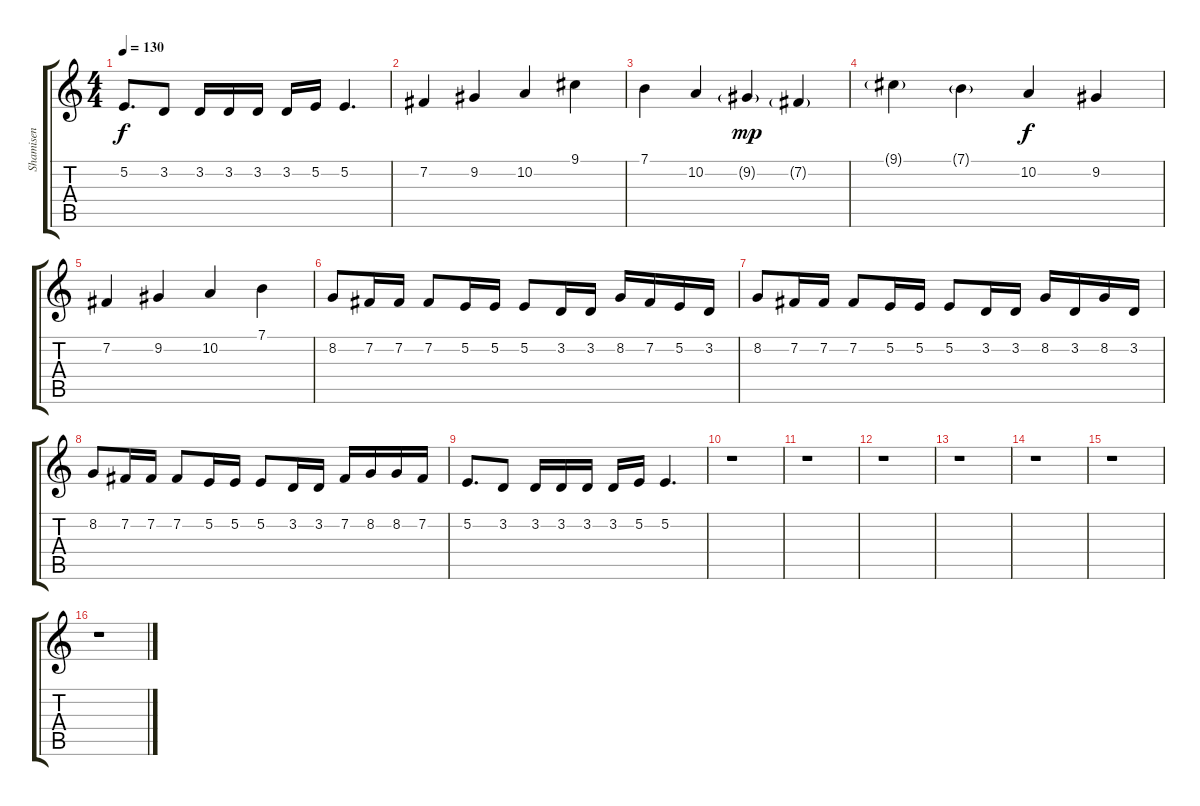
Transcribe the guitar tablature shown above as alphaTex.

\track ("Shamisen" "Shamisen") {instrument shamisen}
\staff {score tabs}
\tuning (E4 B3 G3 D3 A2 E2) {hide}
\ts (4 4)
\tempo 130
\clef g2
\ks c
5.2.8{d dy f} 3.2.8 3.2.16 3.2.16 3.2.16 3.2.16 5.2.16 5.2.4{d} |
7.2.4 9.2.4 10.2.4 9.1.4 |
7.1.4 10.2.4 9.2{g}.4{dy mp} 7.2{g}.4 |
9.1{g}.4 7.1{g}.4 10.2.4{dy f} 9.2.4 |
7.2.4 9.2.4 10.2.4 7.1.4 |
8.2.8 7.2.16 7.2.16 7.2.8 5.2.16 5.2.16 5.2.8 3.2.16 3.2.16 8.2.16 7.2.16 5.2.16 3.2.16 |
8.2.8 7.2.16 7.2.16 7.2.8 5.2.16 5.2.16 5.2.8 3.2.16 3.2.16 8.2.16 3.2.16 8.2.16 3.2.16 |
8.2.8 7.2.16 7.2.16 7.2.8 5.2.16 5.2.16 5.2.8 3.2.16 3.2.16 7.2.16 8.2.16 8.2.16 7.2.16 |
5.2.8{d} 3.2.8 3.2.16 3.2.16 3.2.16 3.2.16 5.2.16 5.2.4{d} |
r.1 |
r.1 |
r.1 |
r.1 |
r.1 |
r.1 |
r.1
